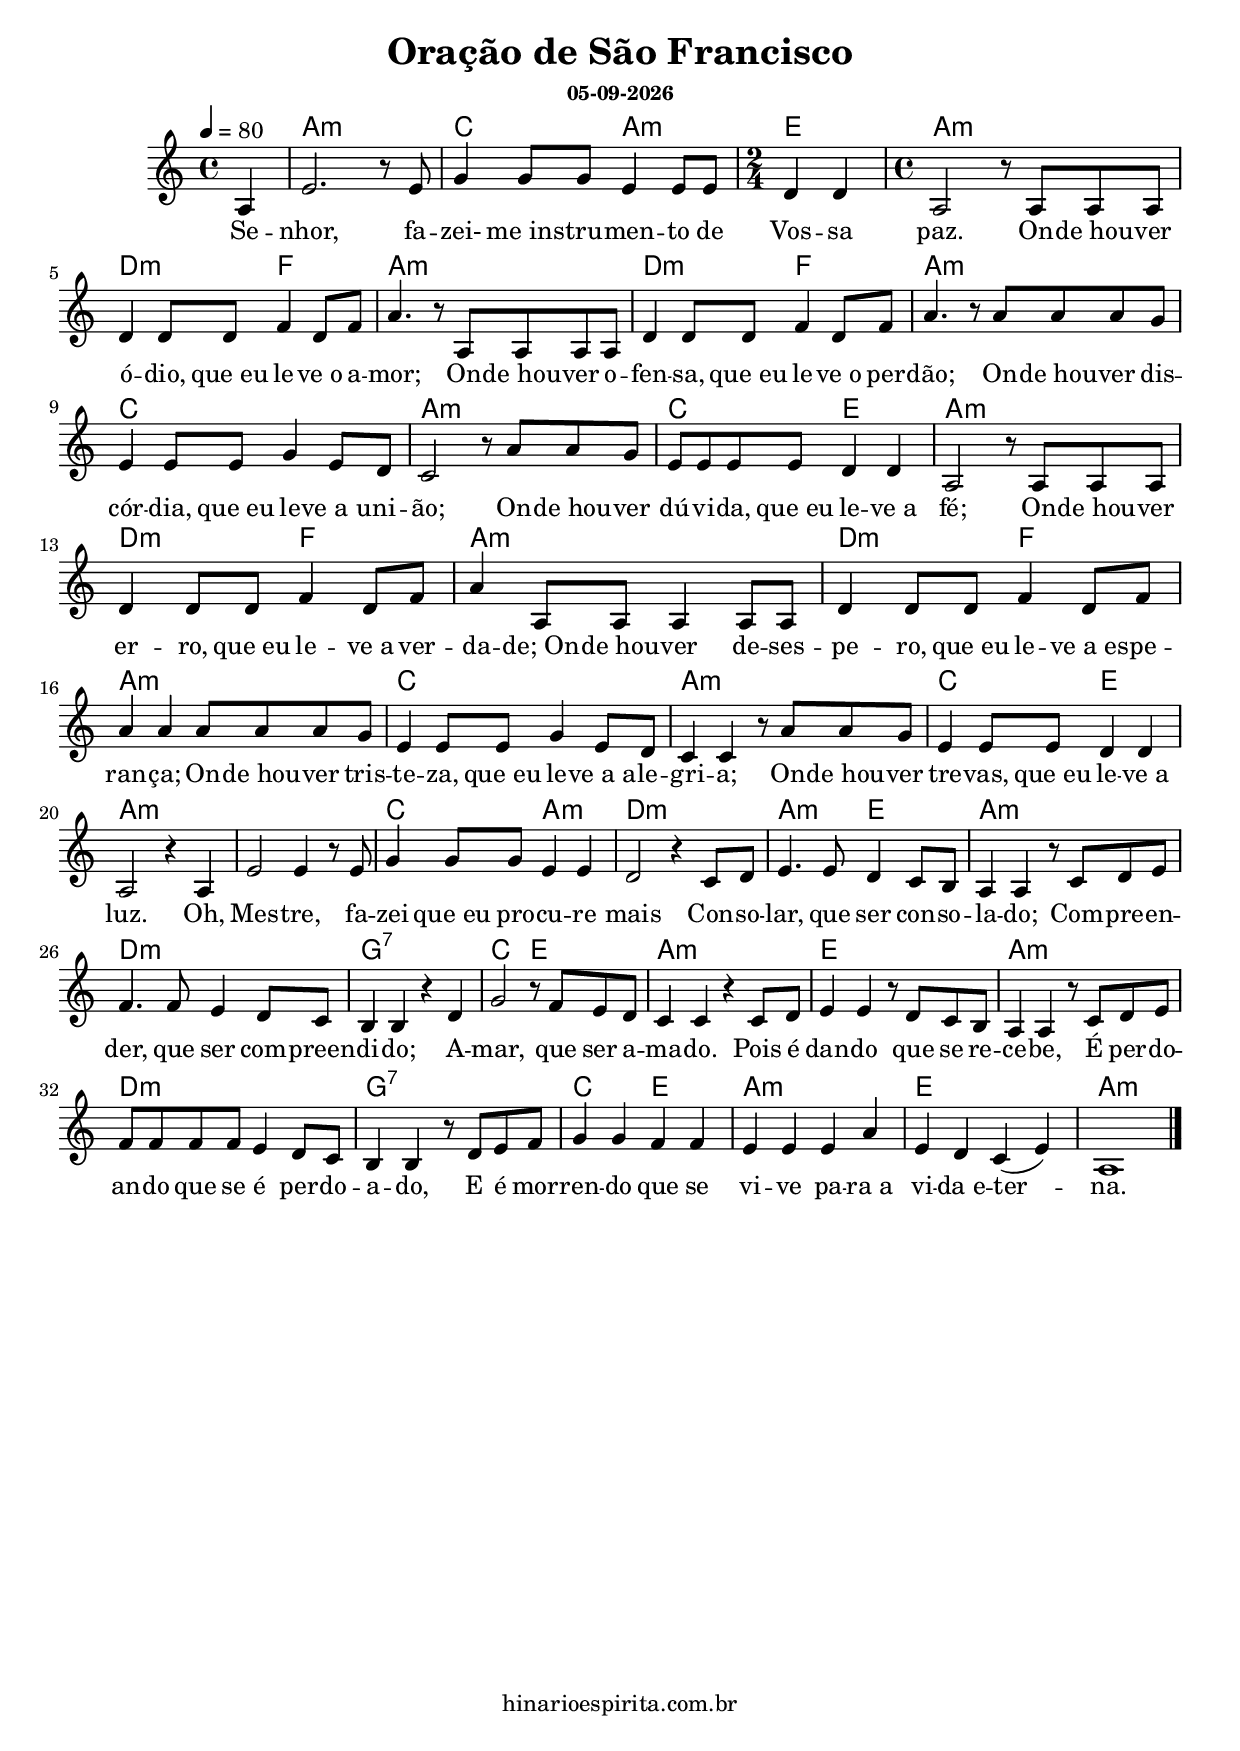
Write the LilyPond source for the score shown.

\version "2.16.0"
\pointAndClickOff

\header {
  title = "Oração de São Francisco"
  subsubtitle = #(strftime "%d-%m-%Y" (localtime (current-time)))
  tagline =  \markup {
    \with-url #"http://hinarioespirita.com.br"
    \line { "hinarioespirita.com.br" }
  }
}

melodia = \relative c' {
  \key a \minor
  \time 4/4
  \tempo 4 = 80
  \clef treble

  \partial 4 a4 |
  e'2. r8 e8 | g4 g8 g e4 e8 e | \time 2/4 d4 d | \time 4/4 a2 r8 a8 a a | 
  d4 d8 d f4 d8 f | a4. r8 a,8 a a a | 
  d4 d8 d f4 d8 f | a4. r8 a8 a a g |
  e4 e8 e g4 e8 d | c2 r8 a'8 a g |
  e8 e e e d4 d | a2 r8 a8 a a |
  
  d4 d8 d f4 d8 f | a4 a,8 a a4 a8 a |
  d4 d8 d f4 d8 f | a4 a a8 a a g | 
  e4 e8 e g4 e8 d | c4 c r8 a'8 a g | 
  e4 e8 e d4 d | a2 r4 a4 |
  
  e'2 e4 r8 e8 | g4 g8 g e4 e | 
  d2 r4 c8 d | e4. e8 d4 c8 b | 
  a4 a r8 c8 d e | f4. f8 e4 d8 c | 
  b4 b r4 d4 | g2 r8 f8 e d | 
  c4 c r4 c8 d | e4 e r8 d8 c b |
  a4 a r8 c8 d e | f8 f f f e4 d8 c |
  b4 b r8 d8 e f | g4 g f f | 
  e e e a | e d c( e) | a,1
  \bar "|."
}

letra = \lyricmode {
  Se -- nhor, fa -- zei- me_ins -- tru -- men -- to de Vos -- sa paz.  
  On -- de_hou -- ver ó -- dio, que_eu le -- ve_o a -- mor;  
  On -- de_hou -- ver o -- fen -- sa, que_eu le -- ve_o per -- dão;  
  On -- de_hou -- ver dis -- cór -- dia, que_eu le -- ve_a_u -- ni -- ão;  
  On -- de_hou -- ver dú -- vi -- da, que_eu le -- ve_a fé;  
  On -- de_hou -- ver er -- ro, que_eu le -- ve_a ver -- da -- de;_On -- de_hou -- ver de -- ses -- pe -- ro, que_eu le -- ve_a_es -- pe -- ran -- ça;  
  On -- de_hou -- ver tris -- te -- za, que_eu le -- ve_a_a -- le -- gri -- a;  
  On -- de_hou -- ver tre -- vas, que_eu le -- ve_a luz.  
    
  Oh, Mes -- tre, fa -- zei que_eu pro -- cu -- re mais  
  Con -- so -- lar, que ser con -- so -- la -- do;  
  Com -- pre -- en -- der, que ser com -- preen -- di -- do;  
  A -- mar, que ser a -- ma -- do.  
  Pois é dan -- do que se re -- ce -- be,  
  É per -- do -- an -- do que se é per -- do -- a -- do,  
  E é mor -- ren -- do que se vi -- ve pa -- ra_a vi -- da_e -- ter -- na.
}

harmonia = \chordmode {
  \set majorSevenSymbol = \markup { 7M }
  s4 a1:m c2 a:m e a1:m d2:m f a1:m d2:m f a1:m c a:m c2 e a1:m
  d2:m f a1:m  d2:m f a1:m c a:m c2 e \repeat percent 4 {a2:m}
  c a:m d1:m a2:m e a1:m d:m g:7 c2 e a1:m e a:m d:m g:7 c2 e a1:m e a:m
}

\score {
  <<
    \new ChordNames { \harmonia }
    \new Staff <<
      \new Voice = "melodia" { \melodia }
      \lyricsto "melodia" \new Lyrics \letra
      \set Staff.midiInstrument = #"acoustic grand"
    >>
  >>
  \layout {}
  \midi {}
}
